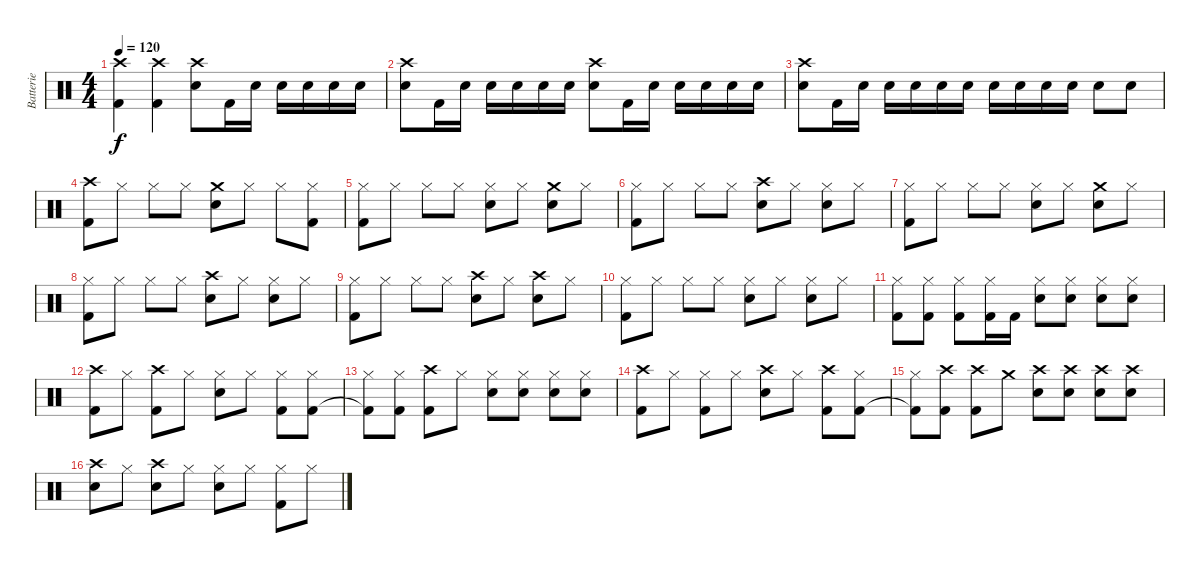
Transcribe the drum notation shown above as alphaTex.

\track ("Batterie" "Batterie") {instrument percussion}
\staff {score}
\articulation defaults
\ts (4 4)
\tempo 120
\clef neutral
\ks c
("Crash high (hit)" "Kick (hit) 2").4{dy f} ("Crash high (hit)" "Kick (hit) 2").4 ("Crash high (hit)" "Snare (hit) 2").8 "Kick (hit) 2".16 "Snare (hit) 2".16 "Snare (hit) 2".16 "Snare (hit) 2".16 "Snare (hit) 2".16 "Snare (hit) 2".16 |
("Crash high (hit)" "Snare (hit) 2").8 "Kick (hit) 2".16 "Snare (hit) 2".16 "Snare (hit) 2".16 "Snare (hit) 2".16 "Snare (hit) 2".16 "Snare (hit) 2".16 ("Crash high (hit)" "Snare (hit) 2").8 "Kick (hit) 2".16 "Snare (hit) 2".16 "Snare (hit) 2".16 "Snare (hit) 2".16 "Snare (hit) 2".16 "Snare (hit) 2".16 |
("Crash high (hit)" "Snare (hit) 2").8 "Kick (hit) 2".16 "Snare (hit) 2".16 "Snare (hit) 2".16 "Snare (hit) 2".16 "Snare (hit) 2".16 "Snare (hit) 2".16 "Snare (hit) 2".16 "Snare (hit) 2".16 "Snare (hit) 2".16 "Snare (hit) 2".16 "Snare (hit) 2".8 "Snare (hit) 2".8 |
("Crash high (hit)" "Kick (hit) 2").8 "Hi-Hat (closed)".8 "Hi-Hat (closed)".8 "Hi-Hat (closed)".8 ("Crash medium (hit)" "Snare (hit) 2").8 "Hi-Hat (closed)".8 "Hi-Hat (closed)".8 ("Hi-Hat (closed)" "Kick (hit) 2").8 |
("Hi-Hat (closed)" "Kick (hit) 2").8 "Hi-Hat (closed)".8 "Hi-Hat (closed)".8 "Hi-Hat (closed)".8 ("Hi-Hat (closed)" "Snare (hit) 2").8 "Hi-Hat (closed)".8 ("Crash medium (hit)" "Snare (hit) 2").8 "Hi-Hat (closed)".8 |
("Hi-Hat (closed)" "Kick (hit) 2").8 "Hi-Hat (closed)".8 "Hi-Hat (closed)".8 "Hi-Hat (closed)".8 ("Crash high (hit)" "Snare (hit) 2").8 "Hi-Hat (closed)".8 ("Hi-Hat (closed)" "Snare (hit) 2").8 "Hi-Hat (closed)".8 |
("Hi-Hat (closed)" "Kick (hit) 2").8 "Hi-Hat (closed)".8 "Hi-Hat (closed)".8 "Hi-Hat (closed)".8 ("Hi-Hat (closed)" "Snare (hit) 2").8 "Hi-Hat (closed)".8 ("Crash medium (hit)" "Snare (hit) 2").8 "Hi-Hat (closed)".8 |
("Hi-Hat (closed)" "Kick (hit) 2").8 "Hi-Hat (closed)".8 "Hi-Hat (closed)".8 "Hi-Hat (closed)".8 ("Crash high (hit)" "Snare (hit) 2").8 "Hi-Hat (closed)".8 ("Hi-Hat (closed)" "Snare (hit) 2").8 "Hi-Hat (closed)".8 |
("Hi-Hat (closed)" "Kick (hit) 2").8 "Hi-Hat (closed)".8 "Hi-Hat (closed)".8 "Hi-Hat (closed)".8 ("Crash high (hit)" "Snare (hit) 2").8 "Hi-Hat (closed)".8 ("Crash high (hit)" "Snare (hit) 2").8 "Hi-Hat (closed)".8 |
("Hi-Hat (closed)" "Kick (hit) 2").8 "Hi-Hat (closed)".8 "Hi-Hat (closed)".8 "Hi-Hat (closed)".8 ("Hi-Hat (closed)" "Snare (hit) 2").8 "Hi-Hat (closed)".8 ("Hi-Hat (closed)" "Snare (hit) 2").8 "Hi-Hat (closed)".8 |
("Hi-Hat (closed)" "Kick (hit) 2").8 ("Hi-Hat (closed)" "Kick (hit) 2").8 ("Hi-Hat (closed)" "Kick (hit) 2").8 ("Hi-Hat (closed)" "Kick (hit) 2").16 "Kick (hit) 2".16 ("Hi-Hat (closed)" "Snare (hit) 2").8 ("Hi-Hat (closed)" "Snare (hit) 2").8 ("Hi-Hat (closed)" "Snare (hit) 2").8 ("Hi-Hat (closed)" "Snare (hit) 2").8 |
("Crash high (hit)" "Kick (hit) 2").8 "Hi-Hat (closed)".8 ("Crash high (hit)" "Kick (hit) 2").8 "Hi-Hat (closed)".8 ("Hi-Hat (closed)" "Snare (hit) 2").8 "Hi-Hat (closed)".8 ("Hi-Hat (closed)" "Kick (hit) 2").8 ("Hi-Hat (closed)" "Kick (hit) 2").8 |
("Hi-Hat (closed)" "Kick (hit) 2"{t}).8 ("Hi-Hat (closed)" "Kick (hit) 2").8 ("Crash high (hit)" "Kick (hit) 2").8 "Hi-Hat (closed)".8 ("Hi-Hat (closed)" "Snare (hit) 2").8 ("Hi-Hat (closed)" "Snare (hit) 2").8 ("Hi-Hat (closed)" "Snare (hit) 2").8 ("Hi-Hat (closed)" "Snare (hit) 2").8 |
("Crash high (hit)" "Kick (hit) 2").8 "Hi-Hat (closed)".8 ("Hi-Hat (closed)" "Kick (hit) 2").8 "Hi-Hat (closed)".8 ("Crash high (hit)" "Snare (hit) 2").8 "Hi-Hat (closed)".8 ("Crash high (hit)" "Kick (hit) 2").8 ("Hi-Hat (closed)" "Kick (hit) 2").8 |
("Hi-Hat (closed)" "Kick (hit) 2"{t}).8 ("Crash high (hit)" "Kick (hit) 2").8 ("Crash high (hit)" "Kick (hit) 2").8 "Crash medium (hit)".8 ("Crash high (hit)" "Snare (hit) 2").8 ("Crash high (hit)" "Snare (hit) 2").8 ("Crash high (hit)" "Snare (hit) 2").8 ("Crash high (hit)" "Snare (hit) 2").8 |
("Crash high (hit)" "Snare (hit) 2").8 "Hi-Hat (closed)".8 ("Crash high (hit)" "Snare (hit) 2").8 "Hi-Hat (closed)".8 ("Hi-Hat (closed)" "Snare (hit) 2").8 "Hi-Hat (closed)".8 ("Hi-Hat (closed)" "Kick (hit) 2").8 "Hi-Hat (closed)".8
